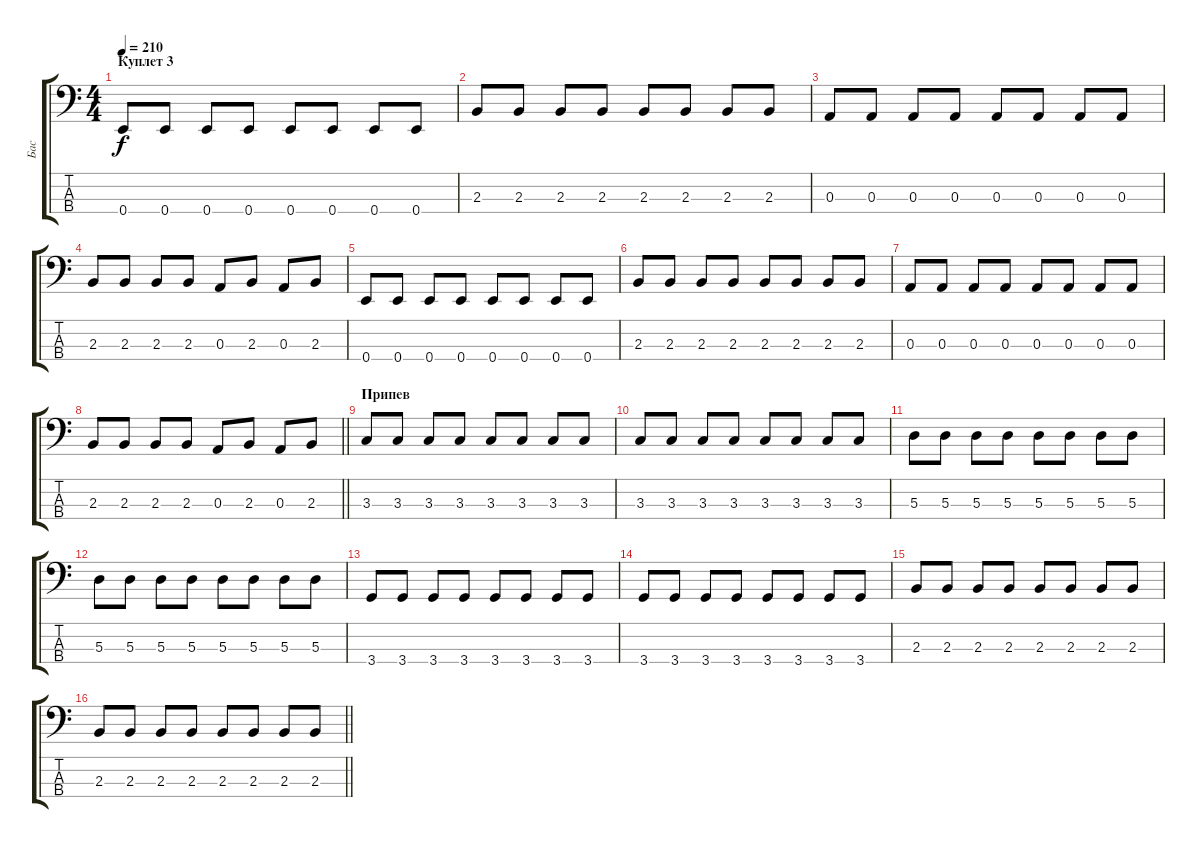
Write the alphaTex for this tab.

\track ("Бас" "Бас") {instrument slapbass2}
\staff {score tabs}
\tuning (G2 D2 A1 E1) {hide}
\ts (4 4)
\section ("" "Куплет 3")
\tempo 210
\clef f4
\ks c
0.4.8{dy f} 0.4.8 0.4.8 0.4.8 0.4.8 0.4.8 0.4.8 0.4.8 |
2.3.8 2.3.8 2.3.8 2.3.8 2.3.8 2.3.8 2.3.8 2.3.8 |
0.3.8 0.3.8 0.3.8 0.3.8 0.3.8 0.3.8 0.3.8 0.3.8 |
2.3.8 2.3.8 2.3.8 2.3.8 0.3.8 2.3.8 0.3.8 2.3.8 |
0.4.8 0.4.8 0.4.8 0.4.8 0.4.8 0.4.8 0.4.8 0.4.8 |
2.3.8 2.3.8 2.3.8 2.3.8 2.3.8 2.3.8 2.3.8 2.3.8 |
0.3.8 0.3.8 0.3.8 0.3.8 0.3.8 0.3.8 0.3.8 0.3.8 |
\barLineRight lightlight
2.3.8 2.3.8 2.3.8 2.3.8 0.3.8 2.3.8 0.3.8 2.3.8 |
\section ("" "Припев")
3.3.8 3.3.8 3.3.8 3.3.8 3.3.8 3.3.8 3.3.8 3.3.8 |
3.3.8 3.3.8 3.3.8 3.3.8 3.3.8 3.3.8 3.3.8 3.3.8 |
5.3.8 5.3.8 5.3.8 5.3.8 5.3.8 5.3.8 5.3.8 5.3.8 |
5.3.8 5.3.8 5.3.8 5.3.8 5.3.8 5.3.8 5.3.8 5.3.8 |
3.4.8 3.4.8 3.4.8 3.4.8 3.4.8 3.4.8 3.4.8 3.4.8 |
3.4.8 3.4.8 3.4.8 3.4.8 3.4.8 3.4.8 3.4.8 3.4.8 |
2.3.8 2.3.8 2.3.8 2.3.8 2.3.8 2.3.8 2.3.8 2.3.8 |
\barLineRight lightlight
2.3.8 2.3.8 2.3.8 2.3.8 2.3.8 2.3.8 2.3.8 2.3.8
